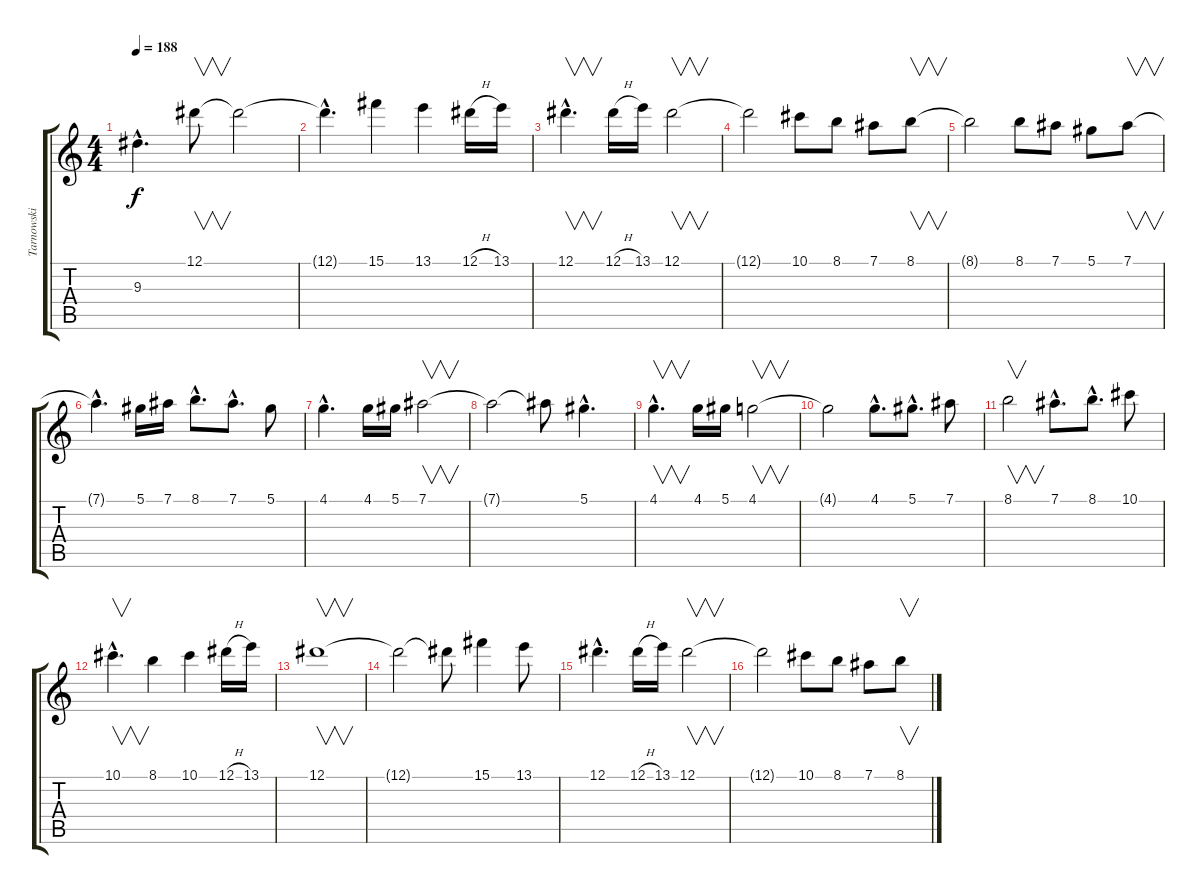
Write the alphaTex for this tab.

\track ("Tarnowski" "Tarnowski") {instrument distortionguitar}
\staff {score tabs}
\tuning (Eb4 Bb3 Gb3 Db3 Ab2 Eb2) {hide}
\ts (4 4)
\tempo 188
\tempo 130
\tempo 188
\clef g2
\ks c
9.3{hac}.4{d dy f instrument distortionguitar} 12.1.8{v} 12.1{t}.2 |
12.1{hac t}.4{d} 15.1.4 13.1.4 12.1{h}.16 13.1.16 |
12.1{hac}.4{v d} 12.1{h}.16 13.1.16 12.1.2{v} |
12.1{t}.2 10.1.8 8.1.8 7.1.8 8.1.8{v} |
8.1{t}.2 8.1.8 7.1.8 5.1.8 7.1.8{v} |
7.1{hac t}.4{d} 5.1.16 7.1.16 8.1{hac}.8{d} 7.1{hac}.8{d} 5.1.8 |
4.1{hac}.4{d} 4.1.16 5.1.16 7.1.2{v} |
7.1{t}.2 7.1{t}.8 5.1{hac}.4{d} |
4.1{hac}.4{v d} 4.1.16 5.1.16 4.1.2{v} |
4.1{t}.2 4.1{hac}.8{d} 5.1{hac}.8{d} 7.1.8 |
8.1.2{v} 7.1{hac}.8{d} 8.1{hac}.8{d} 10.1.8 |
10.1{hac}.4{v d} 8.1.4 10.1.4 12.1{h}.16 13.1.16 |
12.1.1{v} |
12.1{t}.2 12.1{t}.8 15.1.4 13.1.8 |
12.1{hac}.4{d} 12.1{h}.16 13.1.16 12.1.2{v} |
12.1{t}.2 10.1.8 8.1.8 7.1.8 8.1.8{v}
